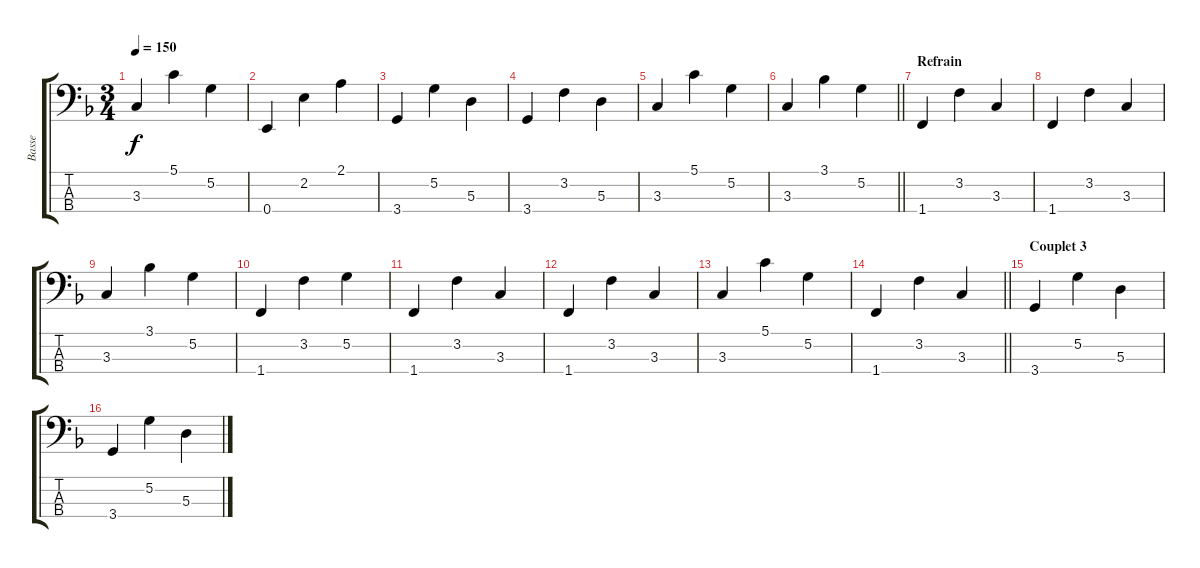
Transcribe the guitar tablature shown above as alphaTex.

\track ("Basse" "Basse") {instrument acousticbass}
\staff {score tabs}
\tuning (G2 D2 A1 E1) {hide}
\ts (3 4)
\tempo 150
\clef f4
\ks f
3.3.4{dy f} 5.1.4 5.2.4 |
0.4.4 2.2.4 2.1.4 |
3.4.4 5.2.4 5.3.4 |
3.4.4 3.2.4 5.3.4 |
3.3.4 5.1.4 5.2.4 |
\barLineRight lightlight
3.3.4 3.1.4 5.2.4 |
\section ("" "Refrain")
1.4.4 3.2.4 3.3.4 |
1.4.4 3.2.4 3.3.4 |
3.3.4 3.1.4 5.2.4 |
1.4.4 3.2.4 5.2.4 |
1.4.4 3.2.4 3.3.4 |
1.4.4 3.2.4 3.3.4 |
3.3.4 5.1.4 5.2.4 |
\barLineRight lightlight
1.4.4 3.2.4 3.3.4 |
\section ("" "Couplet 3")
3.4.4 5.2.4 5.3.4 |
3.4.4 5.2.4 5.3.4
